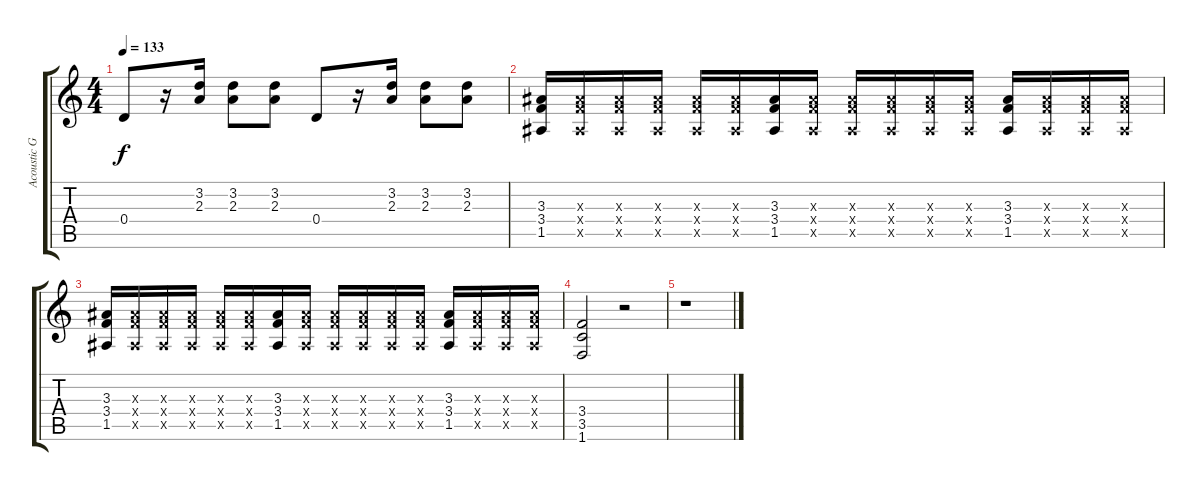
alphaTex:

\track ("Acoustic Guitar" "Acoustic G") {instrument acousticguitarnylon}
\staff {score tabs}
\tuning (E4 B3 G3 D3 A2 E2) {hide}
\ts (4 4)
\tempo 133
\clef g2
\ks c
0.4.8{dy f} r.16 (3.2 2.3).16 (3.2 2.3).8 (3.2 2.3).8 0.4.8 r.16 (3.2 2.3).16 (3.2 2.3).8 (3.2 2.3).8 |
(3.3 3.4 1.5).16 (3.3{x} 3.4{x} 1.5{x}).16 (3.3{x} 3.4{x} 1.5{x}).16 (3.3{x} 3.4{x} 1.5{x}).16 (3.3{x} 3.4{x} 1.5{x}).16 (3.3{x} 3.4{x} 1.5{x}).16 (3.3 3.4 1.5).16 (3.3{x} 3.4{x} 1.5{x}).16 (3.3{x} 3.4{x} 1.5{x}).16 (3.3{x} 3.4{x} 1.5{x}).16 (3.3{x} 3.4{x} 1.5{x}).16 (3.3{x} 3.4{x} 1.5{x}).16 (3.3 3.4 1.5).16 (3.3{x} 3.4{x} 1.5{x}).16 (3.3{x} 3.4{x} 1.5{x}).16 (3.3{x} 3.4{x} 1.5{x}).16 |
(3.3 3.4 1.5).16 (3.3{x} 3.4{x} 1.5{x}).16 (3.3{x} 3.4{x} 1.5{x}).16 (3.3{x} 3.4{x} 1.5{x}).16 (3.3{x} 3.4{x} 1.5{x}).16 (3.3{x} 3.4{x} 1.5{x}).16 (3.3 3.4 1.5).16 (3.3{x} 3.4{x} 1.5{x}).16 (3.3{x} 3.4{x} 1.5{x}).16 (3.3{x} 3.4{x} 1.5{x}).16 (3.3{x} 3.4{x} 1.5{x}).16 (3.3{x} 3.4{x} 1.5{x}).16 (3.3 3.4 1.5).16 (3.3{x} 3.4{x} 1.5{x}).16 (3.3{x} 3.4{x} 1.5{x}).16 (3.3{x} 3.4{x} 1.5{x}).16 |
(3.4 3.5 1.6).2 r.2 |
r.1
